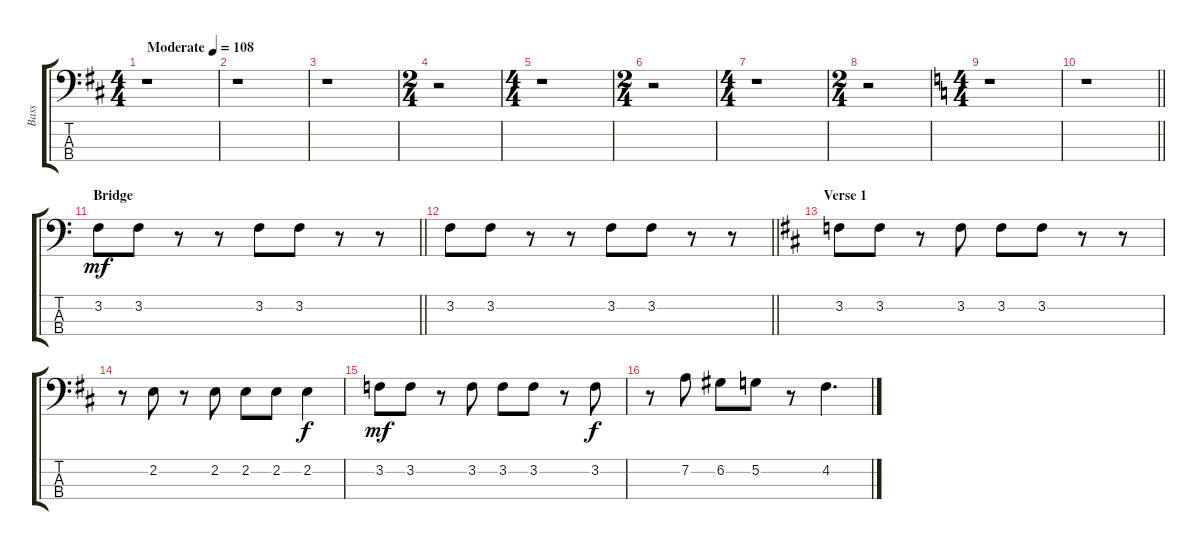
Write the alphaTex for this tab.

\track ("Bass" "Bass") {instrument electricbassfinger}
\staff {score tabs}
\tuning (G2 D2 A1 E1) {hide}
\ts (4 4)
\tempo (108 "Moderate")
\clef f4
\ks d
r.1{dy mf instrument electricbassfinger} |
r.1 |
r.1 |
\ts (2 4)
r.2 |
\ts (4 4)
r.1 |
\ts (2 4)
r.2 |
\ts (4 4)
r.1 |
\ts (2 4)
r.2 |
\ts (4 4)
\ks c
r.1 |
\barLineRight lightlight
r.1 |
\section ("" "Bridge")
\barLineRight lightlight
3.2.8 3.2.8 r.8 r.8 3.2.8 3.2.8 r.8 r.8 |
\barLineRight lightlight
3.2.8 3.2.8 r.8 r.8 3.2.8 3.2.8 r.8 r.8 |
\section ("" "Verse 1")
\ks d
3.2.8 3.2.8 r.8 3.2.8 3.2.8 3.2.8 r.8 r.8 |
r.8 2.2.8 r.8 2.2.8 2.2.8 2.2.8 2.2.4{dy f} |
3.2.8{dy mf} 3.2.8 r.8 3.2.8 3.2.8 3.2.8 r.8 3.2.8{dy f} |
r.8 7.2.8 6.2.8 5.2.8 r.8 4.2.4{d}
